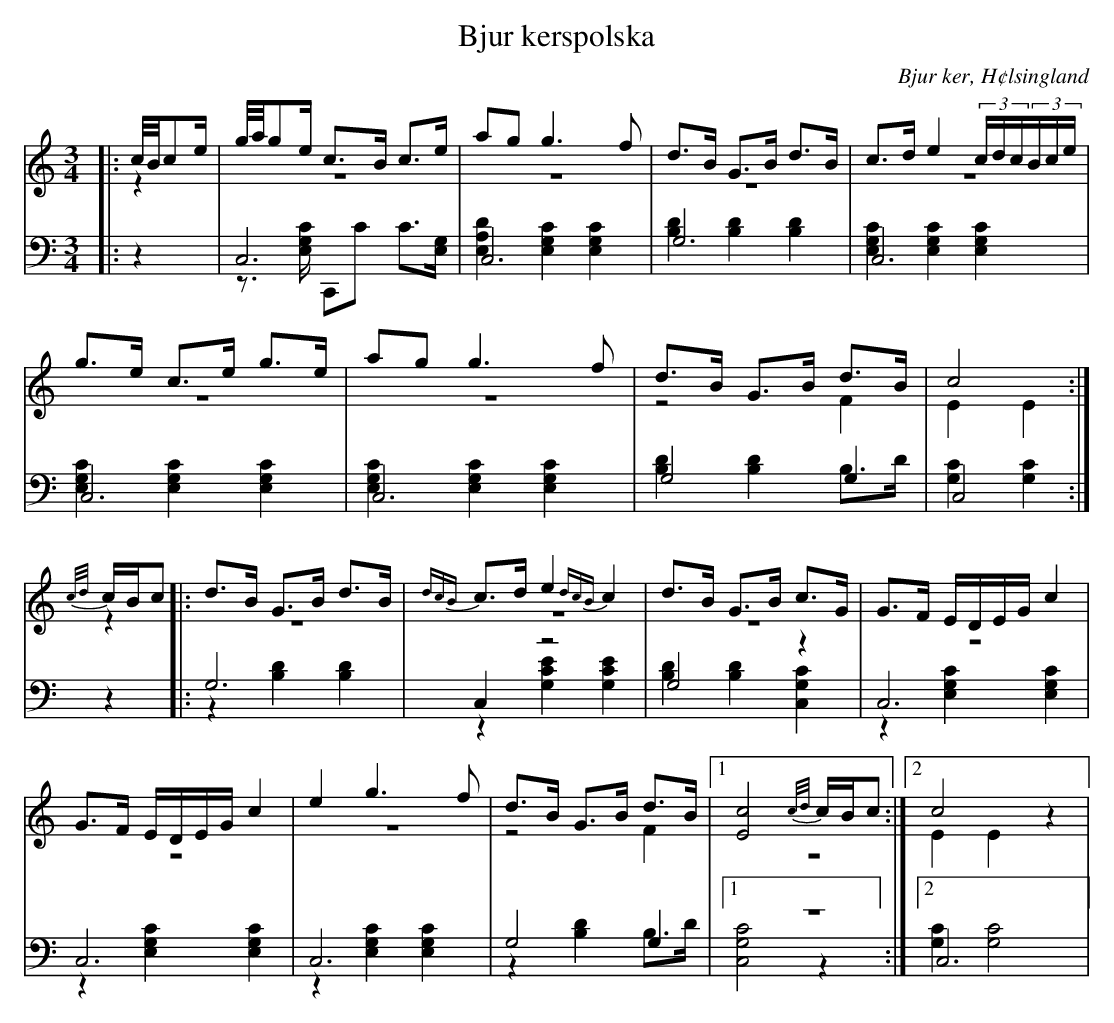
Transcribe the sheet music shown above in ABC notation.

X:1
T: Bjur kerspolska
O: Bjur ker, H¢lsingland
M: 3/4
L: 1/8
K: C
V:1
V:2 merge
V:3
V:4 merge
V:1
|:c//B//ce/|g//a//ge/ c>B c>e|ag g3 f|d>B G>B d>B|c>d e2 (3c/d/c/(3B/c/e/|
g>e c>e g>e|ag g3 f|d>B G>B d>B|c4:|
{c/d/}c/B/c |:d>B G>B d>B|{dcB}c>d e2 {dcB}c2|d>B G>B c>G|G>F E/D/E/G/ c2|
G>F E/D/E/G/ c2|e2 g3 f|d>B G>B d>B|1 [E4c4] {c/d/}c/B/c:|2 c4 z2|
V:2
|:z2|z6|z6|z6|z6|
z6|z6|z4 F2|E2 E2:|
z2|:z6|z6|z6|z6|
 z6|z6|z4 F2|1 z6:|2 E2 E2 z2|
V:3 clef=bass
|:z2|C,6|C,6|G,6|C,6|
C,6|C,6|G,4 G,2|C,4:|
z2|:G,6|C,2 z4|G,4 z2|C,6|
 C,6|C,6|G,4 G,2|1 z6:|2 C,6|
V:4 clef=bass
|:z2|z>[E,G,C] C,,C C>[E,G,]|[E,2A,2D2] [E,2G,2C2] [E,2G,2C2]|[B,2D2] [B,2D2] [B,2D2]|[E,2G,2C2] [E,2G,2C2] [E,2G,2C2]|
[E,2G,2C2] [E,2G,2C2] [E,2G,2C2]|[E,2G,2C2] [E,2G,2C2] [E,2G,2C2]|[B,2D2] [B,2D2] B,>D|[G,2C2][G,2C2]:|
z2|:z2 [B,2D2] [B,2D2]|z2 [G,2C2E2] [G,2C2E2]|[B,2D2][B,2D2] [C,2G,2C2]|z2 [E,2G,2C2] [E,2G,2C2]|
z2 [E,2G,2C2] [E,2G,2C2]|z2 [E,2G,2C2] [E,2G,2C2]|z2 [B,2D2] B,>D|1 [C,4G,4C4] z2:|2 [G,2C2] [G,4C4]|
